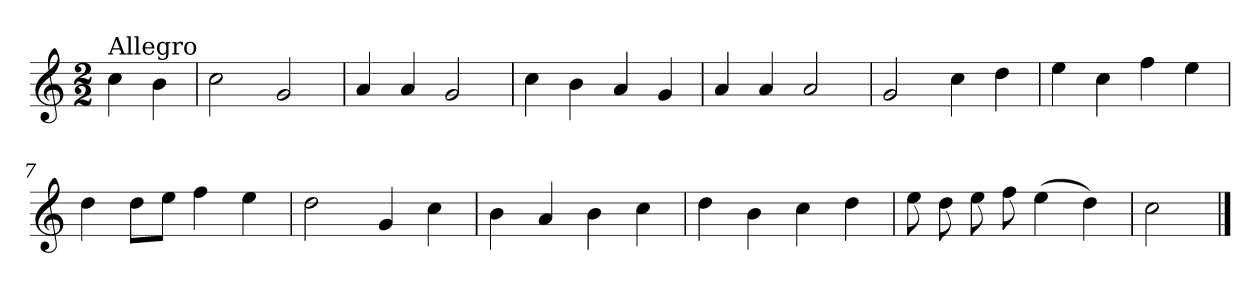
**kern
*part1
*staff1
*clefG2
*k[]
*C:
*M2/2
=
!LO:TX:a:t=Allegro
4cc\
4b\
=1
2cc\
2g/
=2
4a/
4a/
2g/
=3
4cc\
4b\
4a/
4g/
=4
4a/
4a/
2a/
=5
2g/
4cc\
4dd\
!!LO:LB:g=z
=6
4ee\
4cc\
4ff\
4ee\
=7
4dd\
8dd\L
8ee\J
4ff\
4ee\
=8
2dd\
4g/
4cc\
=9
4b\
4a/
4b\
4cc\
=10
4dd\
4b\
4cc\
4dd\
!!LO:LB:g=z
=11
8ee\
8dd\
8ee\
8ff\
(>4ee\
4dd\)
=12
2cc\
==
*-
